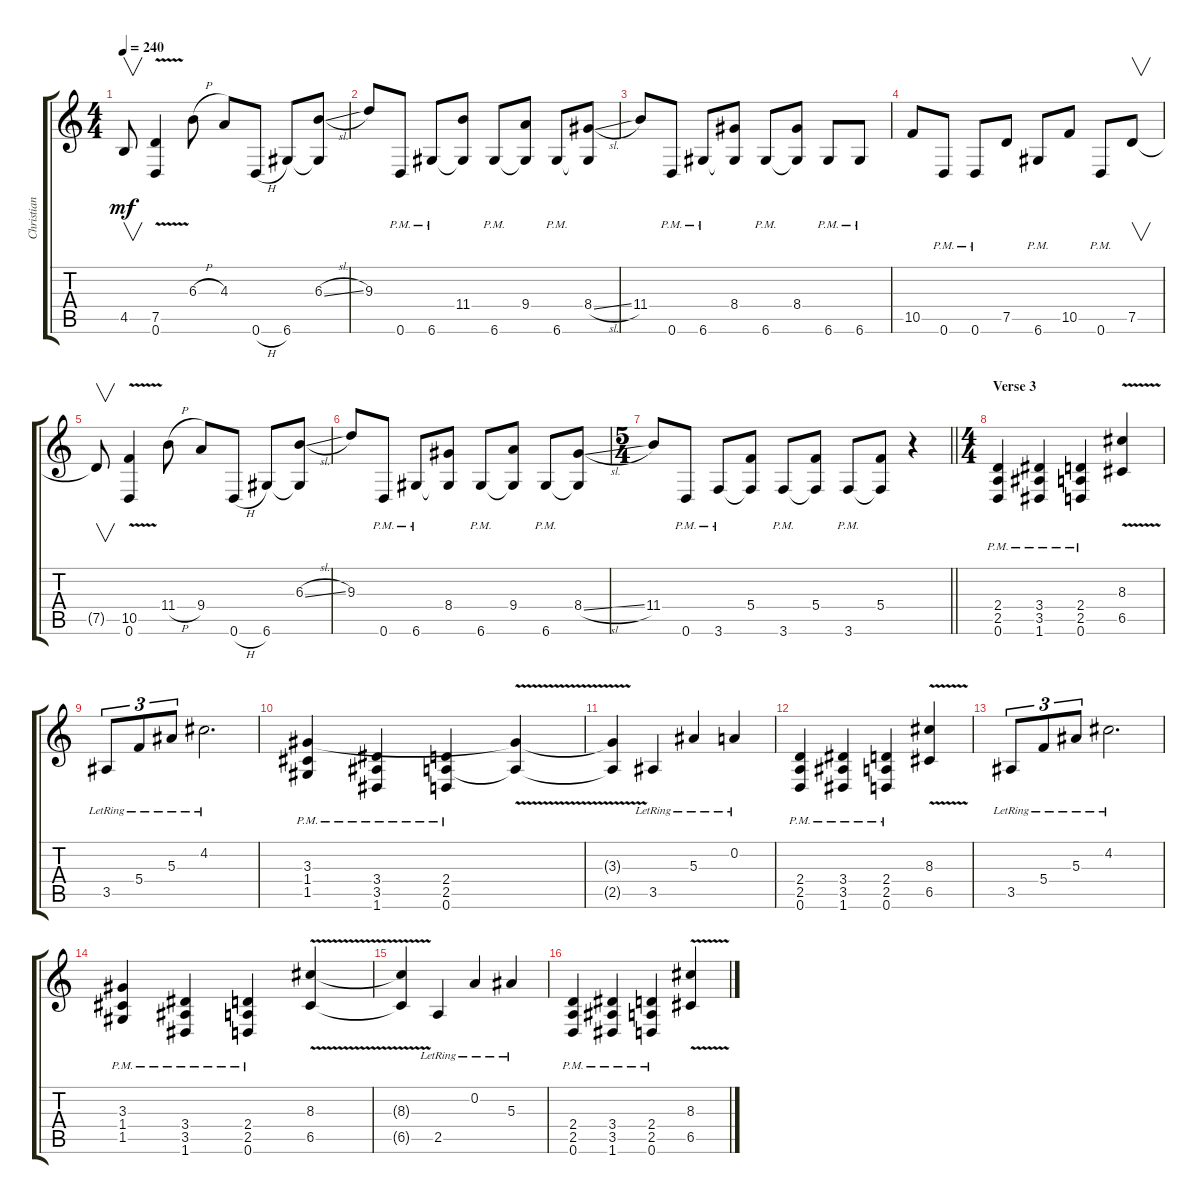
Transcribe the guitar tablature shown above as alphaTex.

\track ("Christian Muenzer" "Christian ") {instrument overdrivenguitar}
\staff {score tabs}
\tuning (D4 A3 F3 C3 G2 D2) {hide}
\ts (4 4)
\tempo 240
\clef g2
\ks c
4.5{t}.8{v dy mf} (7.5{v} 0.6{v}).4 6.3{h}.8 4.3.8 0.6{h}.8 6.6.8 (6.3{sl} 6.6{t}).8 |
9.3.8 0.6{pm}.8 6.6{pm}.8 (11.4 6.6{t}).8 6.6{pm}.8 (9.4 6.6{t}).8 6.6{pm}.8 (8.4{sl} 6.6{t}).8 |
11.4.8 0.6{pm}.8 6.6{pm}.8 (8.4 6.6{t}).8 6.6{pm}.8 (8.4 6.6{t}).8 6.6{pm}.8 6.6{pm}.8 |
10.5.8 0.6{pm}.8 0.6{pm}.8 7.5.8 6.6{pm}.8 10.5.8 0.6{pm}.8 7.5.8{v} |
7.5{t}.8{v} (10.5{v} 0.6{v}).4 11.4{h}.8 9.4.8 0.6{h}.8 6.6.8 (6.3{sl} 6.6{t}).8 |
9.3.8 0.6{pm}.8 6.6{pm}.8 (8.4 6.6{t}).8 6.6{pm}.8 (9.4 6.6{t}).8 6.6{pm}.8 (8.4{sl} 6.6{t}).8 |
\ts (5 4)
\barLineRight lightlight
11.4.8 0.6{pm}.8 3.6{pm}.8 (5.4 3.6{t}).8 3.6{pm}.8 (5.4 3.6{t}).8 3.6{pm}.8 (5.4 3.6{t}).8 r.4 |
\ts (4 4)
\section ("" "Verse 3")
(2.4{pm} 2.5{pm} 0.6{pm}).4 (3.4{pm} 3.5{pm} 1.6{pm}).4 (2.4{pm} 2.5{pm} 0.6{pm}).4 (8.3{v} 6.5{v}).4 |
3.5{lr}.8{tu (3 2)} 5.4{lr}.8{tu (3 2)} 5.3{lr}.8{tu (3 2)} 4.2{lr}.2{d} |
(3.3{pm} 1.4{pm} 1.5{pm}).4 (3.4{pm} 3.5{pm} 1.6{pm}).4 (2.4{pm} 2.5{pm} 0.6{pm}).4 (3.3{v t} 2.5{v t}).4 |
(3.3{v t} 2.5{v t}).4 3.5{lr}.4 5.3{lr}.4 0.2{lr}.4 |
(2.4{pm} 2.5{pm} 0.6{pm}).4 (3.4{pm} 3.5{pm} 1.6{pm}).4 (2.4{pm} 2.5{pm} 0.6{pm}).4 (8.3{v} 6.5{v}).4 |
3.5{lr}.8{tu (3 2)} 5.4{lr}.8{tu (3 2)} 5.3{lr}.8{tu (3 2)} 4.2{lr}.2{d} |
(3.3{pm} 1.4{pm} 1.5{pm}).4 (3.4{pm} 3.5{pm} 1.6{pm}).4 (2.4{pm} 2.5{pm} 0.6{pm}).4 (8.3{v} 6.5{v}).4 |
(8.3{v t} 6.5{v t}).4 2.5{lr}.4 0.2{lr}.4 5.3{lr}.4 |
(2.4{pm} 2.5{pm} 0.6{pm}).4 (3.4{pm} 3.5{pm} 1.6{pm}).4 (2.4{pm} 2.5{pm} 0.6{pm}).4 (8.3{v} 6.5{v}).4
